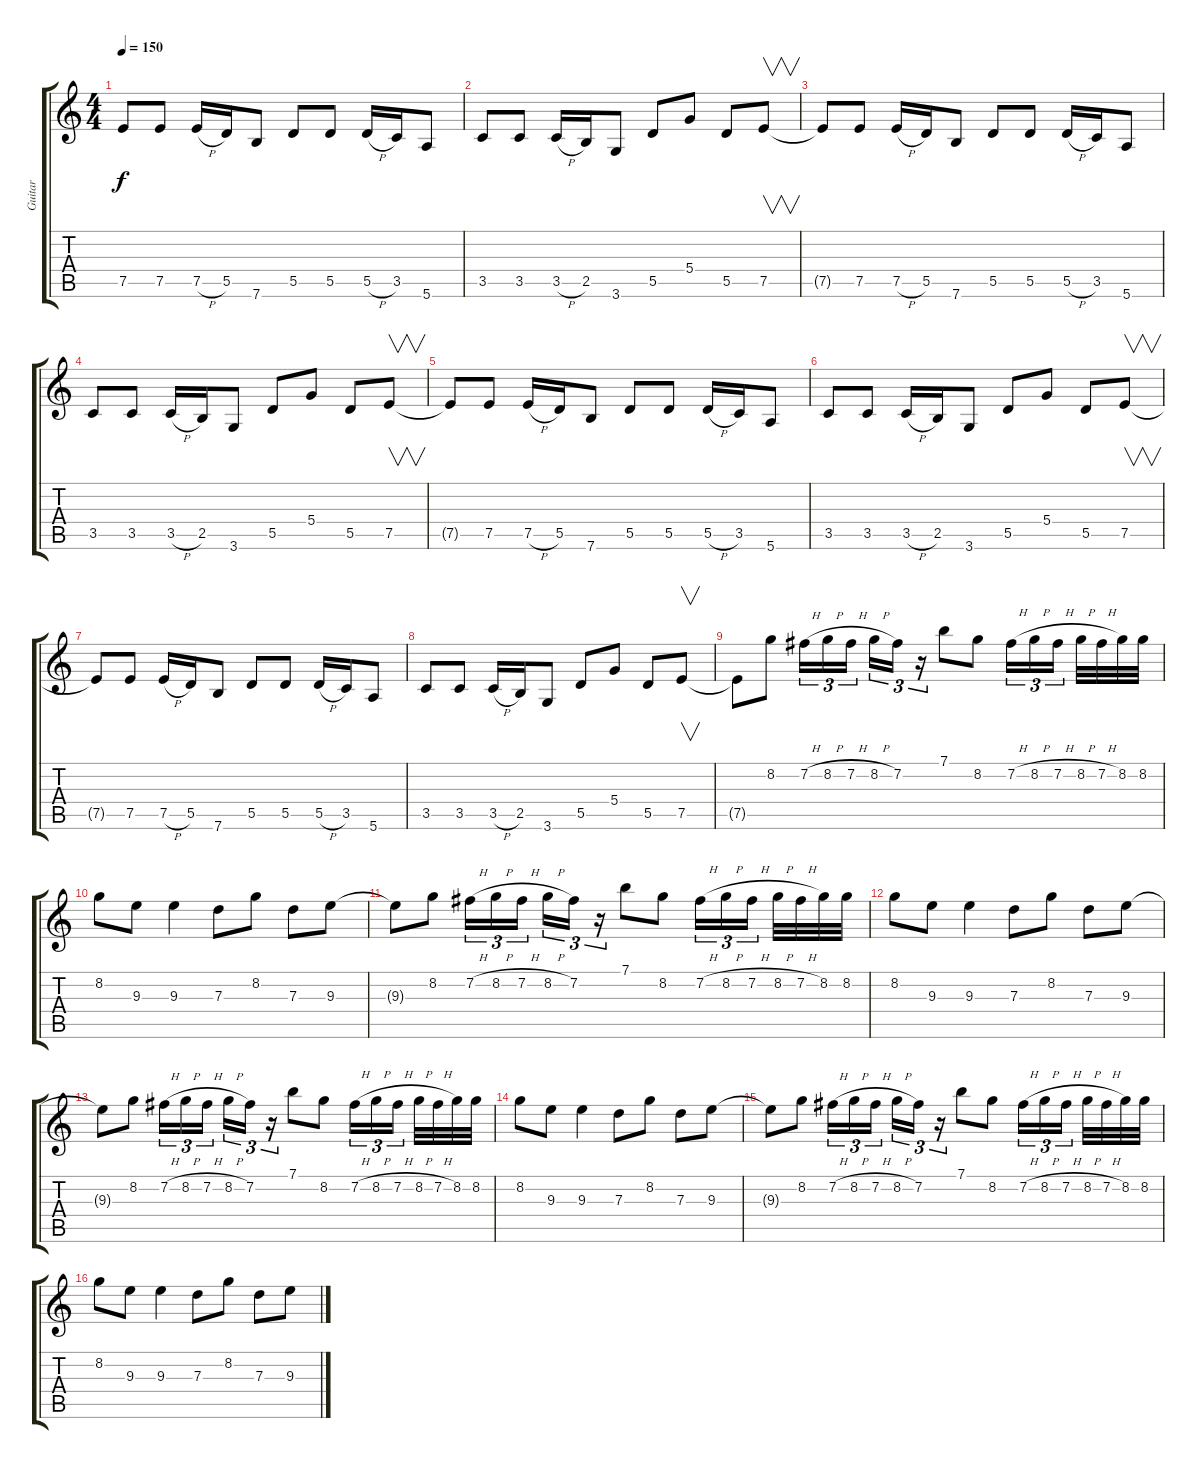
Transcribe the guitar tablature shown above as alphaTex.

\track ("Guitar " "Guitar ") {instrument distortionguitar}
\staff {score tabs}
\tuning (E4 B3 G3 D3 A2 E2) {hide}
\ts (4 4)
\tempo 150
\clef g2
\ks c
7.5.8{dy f instrument distortionguitar} 7.5.8 7.5{h}.16 5.5.16 7.6.8 5.5.8 5.5.8 5.5{h}.16 3.5.16 5.6.8 |
3.5.8 3.5.8 3.5{h}.16 2.5.16 3.6.8 5.5.8 5.4.8 5.5.8 7.5.8{v} |
7.5{t}.8 7.5.8 7.5{h}.16 5.5.16 7.6.8 5.5.8 5.5.8 5.5{h}.16 3.5.16 5.6.8 |
3.5.8 3.5.8 3.5{h}.16 2.5.16 3.6.8 5.5.8 5.4.8 5.5.8 7.5.8{v} |
7.5{t}.8 7.5.8 7.5{h}.16 5.5.16 7.6.8 5.5.8 5.5.8 5.5{h}.16 3.5.16 5.6.8 |
3.5.8 3.5.8 3.5{h}.16 2.5.16 3.6.8 5.5.8 5.4.8 5.5.8 7.5.8{v} |
7.5{t}.8 7.5.8 7.5{h}.16 5.5.16 7.6.8 5.5.8 5.5.8 5.5{h}.16 3.5.16 5.6.8 |
3.5.8 3.5.8 3.5{h}.16 2.5.16 3.6.8 5.5.8 5.4.8 5.5.8 7.5.8{v} |
7.5{t}.8 8.2.8 7.2{h}.16{tu (3 2)} 8.2{h}.16{tu (3 2)} 7.2{h}.16{tu (3 2)} 8.2{h}.16{tu (3 2)} 7.2.16{tu (3 2)} r.16{tu (3 2)} 7.1.8 8.2.8 7.2{h}.16{tu (3 2)} 8.2{h}.16{tu (3 2)} 7.2{h}.16{tu (3 2)} 8.2{h}.32 7.2{h}.32 8.2.32 8.2.32 |
8.2.8 9.3.8 9.3.4 7.3.8 8.2.8 7.3.8 9.3.8 |
9.3{t}.8 8.2.8 7.2{h}.16{tu (3 2)} 8.2{h}.16{tu (3 2)} 7.2{h}.16{tu (3 2)} 8.2{h}.16{tu (3 2)} 7.2.16{tu (3 2)} r.16{tu (3 2)} 7.1.8 8.2.8 7.2{h}.16{tu (3 2)} 8.2{h}.16{tu (3 2)} 7.2{h}.16{tu (3 2)} 8.2{h}.32 7.2{h}.32 8.2.32 8.2.32 |
8.2.8 9.3.8 9.3.4 7.3.8 8.2.8 7.3.8 9.3.8 |
9.3{t}.8 8.2.8 7.2{h}.16{tu (3 2)} 8.2{h}.16{tu (3 2)} 7.2{h}.16{tu (3 2)} 8.2{h}.16{tu (3 2)} 7.2.16{tu (3 2)} r.16{tu (3 2)} 7.1.8 8.2.8 7.2{h}.16{tu (3 2)} 8.2{h}.16{tu (3 2)} 7.2{h}.16{tu (3 2)} 8.2{h}.32 7.2{h}.32 8.2.32 8.2.32 |
8.2.8 9.3.8 9.3.4 7.3.8 8.2.8 7.3.8 9.3.8 |
9.3{t}.8 8.2.8 7.2{h}.16{tu (3 2)} 8.2{h}.16{tu (3 2)} 7.2{h}.16{tu (3 2)} 8.2{h}.16{tu (3 2)} 7.2.16{tu (3 2)} r.16{tu (3 2)} 7.1.8 8.2.8 7.2{h}.16{tu (3 2)} 8.2{h}.16{tu (3 2)} 7.2{h}.16{tu (3 2)} 8.2{h}.32 7.2{h}.32 8.2.32 8.2.32 |
8.2.8 9.3.8 9.3.4 7.3.8 8.2.8 7.3.8 9.3.8
